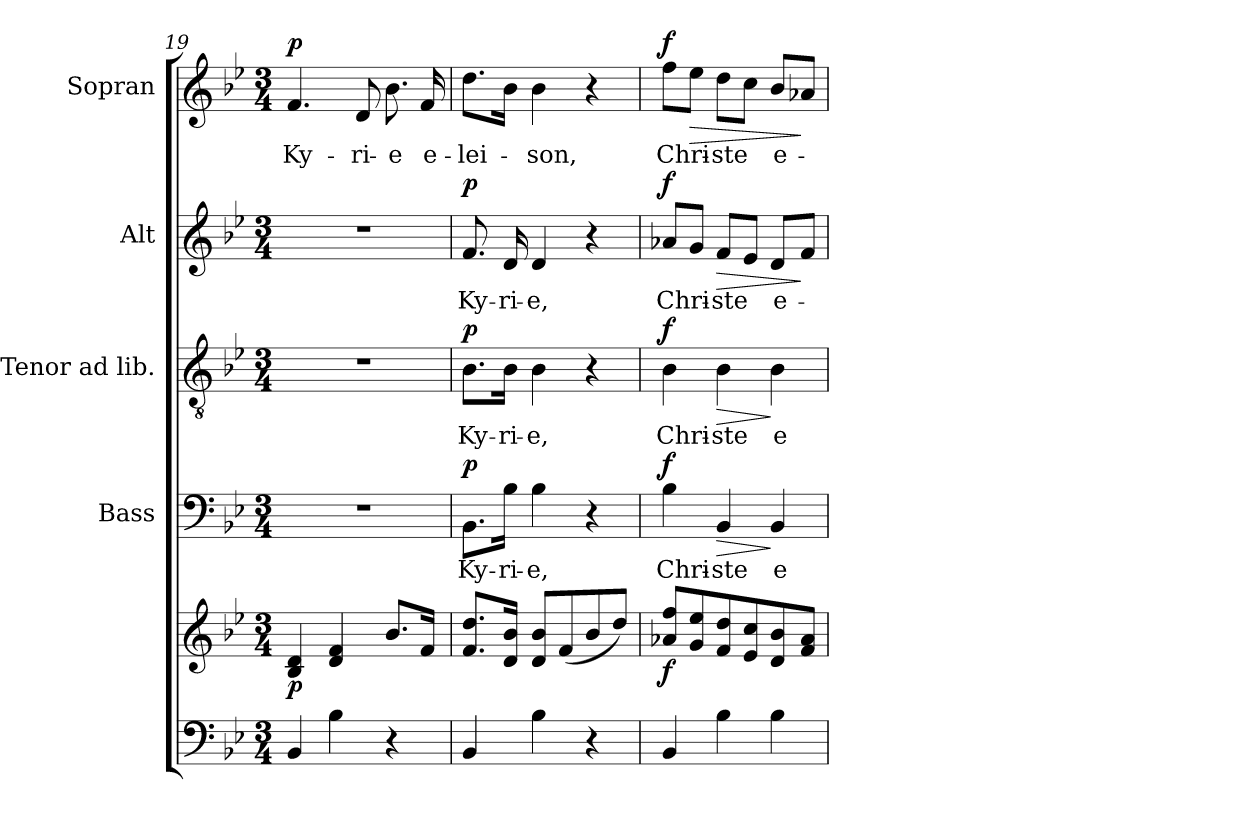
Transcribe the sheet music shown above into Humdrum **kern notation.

**kern	**kern	**dynam	**kern	**text	**dynam	**kern	**text	**dynam	**kern	**text	**dynam	**kern	**text	**dynam
*part5	*part5	*part5	*part4	*part4	*part4	*part3	*part3	*part3	*part2	*part2	*part2	*part1	*part1	*part1
*staff6	*staff5	*staff5/6	*staff4	*staff4	*staff4	*staff3	*staff3	*staff3	*staff2	*staff2	*staff2	*staff1	*staff1	*staff1
*	*	*	*I"Bass	*	*	*I"Tenor ad lib.	*	*	*I"Alt	*	*	*I"Sopran	*	*
*	*	*	*I'B.	*	*	*I'T.	*	*	*I'A.	*	*	*I'S.	*	*
!!LO:LB:g=z
*clefF4	*clefG2	*	*clefF4	*	*	*clefGv2	*	*	*clefG2	*	*	*clefG2	*	*
*k[b-e-]	*k[b-e-]	*	*k[b-e-]	*	*	*k[b-e-]	*	*	*k[b-e-]	*	*	*k[b-e-]	*	*
*B-:	*B-:	*	*B-:	*	*	*B-:	*	*	*B-:	*	*	*B-:	*	*
*M3/4	*M3/4	*	*M3/4	*	*	*M3/4	*	*	*M3/4	*	*	*M3/4	*	*
=19	=19	=19	=19	=19	=19	=19	=19	=19	=19	=19	=19	=19	=19	=19
!	!	!LO:DY:b	!	!	!	!	!	!	!	!	!	!	!LO:LY:b	!LO:DY:a
4BB-/	4B-/ 4d/	p	2.r	.	.	2.r	.	.	2.r	.	.	4.f/	Ky-	p
4B-\	4d/ 4f/	.	.	.	.	.	.	.	.	.	.	.	.	.
!	!	!	!	!	!	!	!	!	!	!	!	!	!LO:LY:b	!
.	.	.	.	.	.	.	.	.	.	.	.	8d/	-ri-	.
!	!	!	!	!	!	!	!	!	!	!	!	!	!LO:LY:b	!
4r	8.b-/L	.	.	.	.	.	.	.	.	.	.	8.b-\	-e	.
!	!	!	!	!	!	!	!	!	!	!	!	!	!LO:LY:b	!
.	16f/Jk	.	.	.	.	.	.	.	.	.	.	16f/	e-	.
=20	=20	=20	=20	=20	=20	=20	=20	=20	=20	=20	=20	=20	=20	=20
!	!	!	!	!LO:LY:b	!LO:DY:a	!	!LO:LY:b	!LO:DY:a	!	!LO:LY:b	!LO:DY:a	!	!LO:LY:b	!
4BB-/	8.f/ 8.dd/L	.	8.BB-\L	Ky-	p	8.B-\L	Ky-	p	8.f/	Ky-	p	8.dd\L	-lei-	.
!	!	!	!	!LO:LY:b	!	!	!LO:LY:b	!	!	!LO:LY:b	!	!	!	!
.	16d/ 16b-/Jk	.	16B-\Jk	-ri-	.	16B-\Jk	-ri-	.	16d/	-ri-	.	16b-\Jk	.	.
!	!	!	!	!LO:LY:b	!	!	!LO:LY:b	!	!	!LO:LY:b	!	!	!LO:LY:b	!
4B-\	8d/ 8b-/L	.	4B-\	-e,	.	4B-\	-e,	.	4d/	-e,	.	4b-\	-son,	.
.	(<8f/	.	.	.	.	.	.	.	.	.	.	.	.	.
4r	8b-/	.	4r	.	.	4r	.	.	4r	.	.	4r	.	.
.	8dd/J)	.	.	.	.	.	.	.	.	.	.	.	.	.
=21	=21	=21	=21	=21	=21	=21	=21	=21	=21	=21	=21	=21	=21	=21
!	!	!LO:DY:b	!	!LO:LY:b	!LO:DY:a	!	!LO:LY:b	!LO:DY:a	!	!LO:LY:b	!LO:DY:a	!	!LO:LY:b	!LO:DY:a
4BB-/	8a-X/ 8ff/L	f	4B-\	Chri-	f	4B-\	Chri-	f	8a-X/L	Chri-	f	8ff\L	Chri-	f
!	!	!	!	!	!	!	!	!	!	!	!	!	!	!LO:HP:b
.	8g/ 8ee-/	.	.	.	.	.	.	.	8g/J	.	.	8ee-\J	.	>
!	!	!	!	!LO:LY:b	!LO:HP:b	!	!LO:LY:b	!LO:HP:b	!	!LO:LY:b	!LO:HP:b	!	!LO:LY:b	!
4B-\	8f/ 8dd/	.	4BB-/	-ste	>	4B-\	-ste	>	8f/L	-ste	>	8dd\L	-ste	.
.	8e-/ 8cc/	.	.	.	.	.	.	.	8e-/J	.	.	8cc\J	.	.
!	!	!	!	!LO:LY:b	!	!	!LO:LY:b	!	!	!LO:LY:b	!	!	!LO:LY:b	!
4B-\	8d/ 8b-/	.	4BB-/	e-	]	4B-\	e-	]	8d/L	e-	.	8b-/L	e-	.
.	8f/ 8a-/J	.	.	.	.	.	.	.	8f/J	.	]	8a-X/J	.	]
=	=	=	=	=	=	=	=	=	=	=	=	=	=	=
*-	*-	*-	*-	*-	*-	*-	*-	*-	*-	*-	*-	*-	*-	*-
